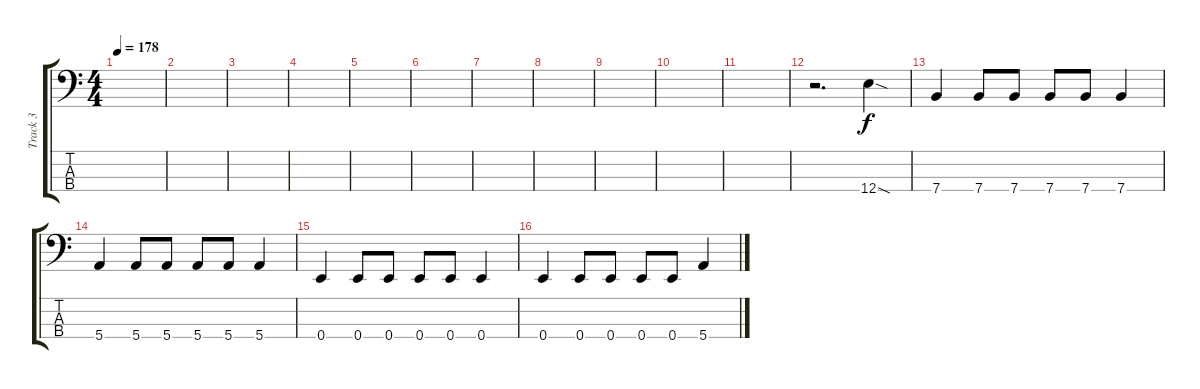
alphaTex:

\track ("Track 3" "Track 3") {instrument electricbasspick}
\staff {score tabs}
\tuning (G2 D2 A1 E1) {hide}
\ts (4 4)
\tempo 178
\clef f4
\ks c
|
|
|
|
|
|
|
|
|
|
|
r.2{d} 12.4{sod}.4 |
7.4.4 7.4.8 7.4.8 7.4.8 7.4.8 7.4.4 |
5.4.4 5.4.8 5.4.8 5.4.8 5.4.8 5.4.4 |
0.4.4 0.4.8 0.4.8 0.4.8 0.4.8 0.4.4 |
0.4.4 0.4.8 0.4.8 0.4.8 0.4.8 5.4.4
